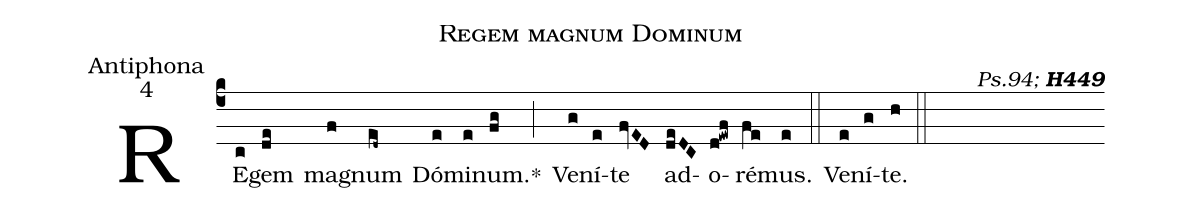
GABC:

name:Regem magnum Dominum;
office-part:Antiphona;
mode:4;
commentary:{\itshape\mdseries Ps.94;\/} {\bfseries H449};
%%
(c4) RE(c)gem(de) ma(f)gnum(ed~) Dó(e)mi(e)num.<sp>*</sp>(fg) (;)
  Ve(g)ní(e)te(fvED) ad(deDC)o(d!ewf)ré(fe)mus.(e)  (::)
Ve(e)ní(g)te.(h) (::)
